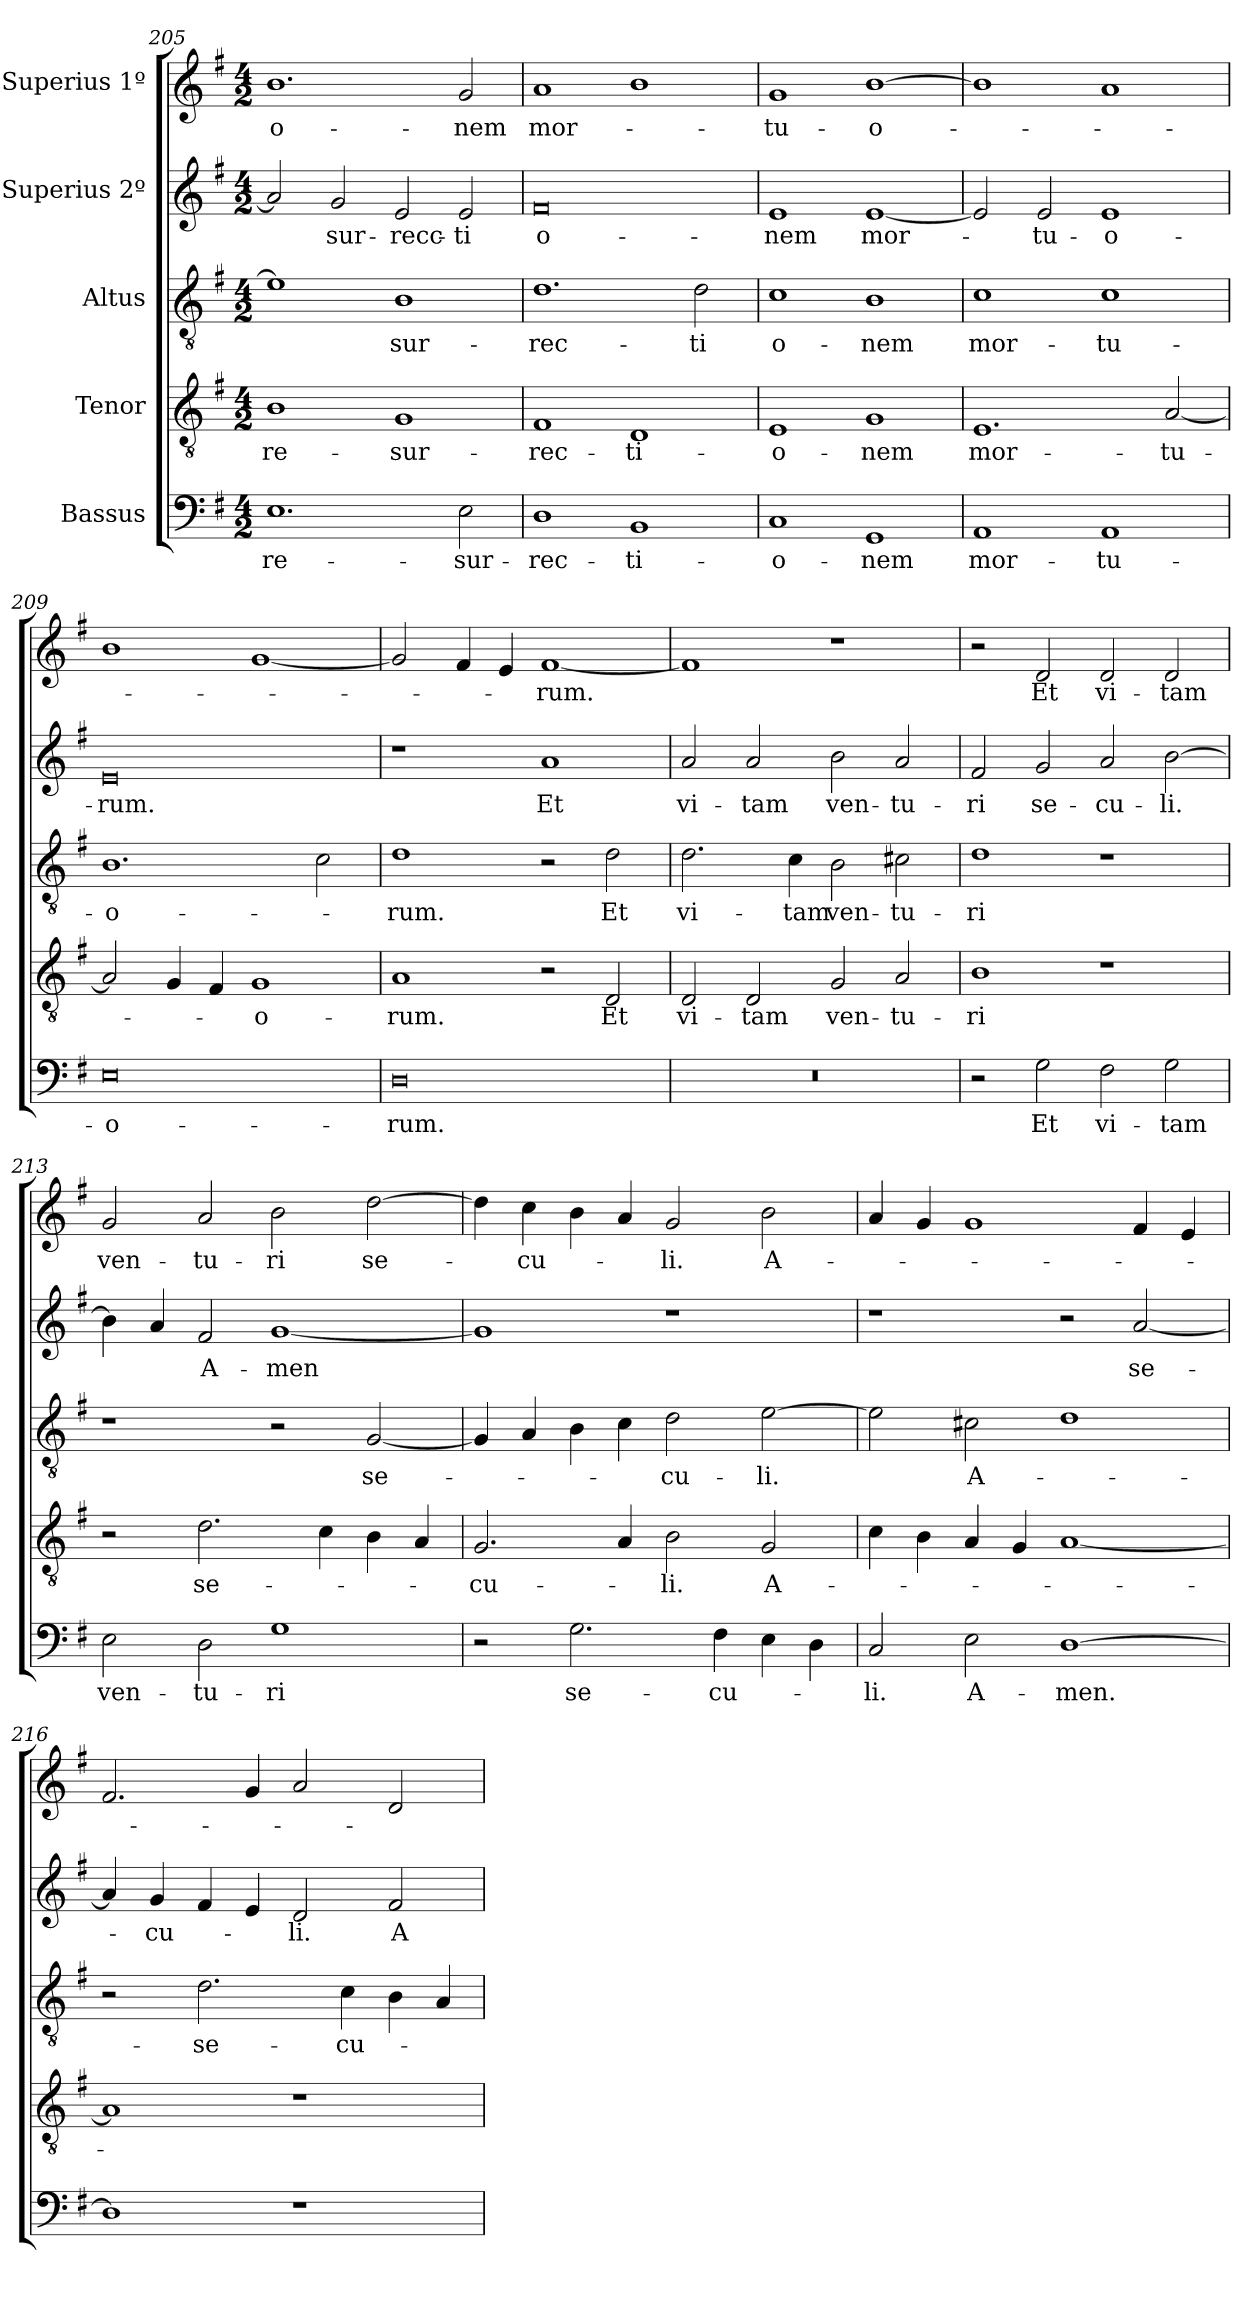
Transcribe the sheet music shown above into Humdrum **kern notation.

**kern	**text	**kern	**text	**kern	**text	**kern	**text	**kern	**text
*part5	*part5	*part4	*part4	*part3	*part3	*part2	*part2	*part1	*part1
*staff5	*staff5	*staff4	*staff4	*staff3	*staff3	*staff2	*staff2	*staff1	*staff1
*I"Bassus	*	*I"Tenor	*	*I"Altus	*	*I"Superius 2º	*	*I"Superius 1º	*
*clefF4	*	*clefGv2	*	*clefGv2	*	*clefG2	*	*clefG2	*
*k[f#]	*	*k[f#]	*	*k[f#]	*	*k[f#]	*	*k[f#]	*
*M4/2	*	*M4/2	*	*M4/2	*	*M4/2	*	*M4/2	*
=205	=205	=205	=205	=205	=205	=205	=205	=205	=205
1.E\	re-	1B\	re-	1e\]	.	2a/]	.	1.b\	-o-
.	.	.	.	.	.	2g/	-sur-	.	.
.	.	1G/	-sur-	1B\	-sur-	2e/	-recc-	.	.
2E\	-sur-	.	.	.	.	2e/	-ti	2g/	-nem
=206	=206	=206	=206	=206	=206	=206	=206	=206	=206
1D\	-rec-	1F#/	-rec-	1.d\	-rec-	0f#/	o-	1a/	mor-
1BB/	-ti-	1D/	-ti-	.	.	.	.	1b\	.
.	.	.	.	2d\	-ti	.	.	.	.
=207	=207	=207	=207	=207	=207	=207	=207	=207	=207
1C/	-o-	1E/	-o-	1c\	o-	1e/	-nem	1g/	-tu-
1GG/	-nem	1G/	-nem	1B\	-nem	[1e/	mor-	[1b\	-o-
=208	=208	=208	=208	=208	=208	=208	=208	=208	=208
1AA/	mor-	1.E/	mor-	1c\	mor-	2e/]	.	1b\]	.
.	.	.	.	.	.	2e/	-tu-	.	.
1AA/	-tu-	.	.	1c\	-tu-	1e/	-o-	1a/	.
.	.	[2A/	-tu-	.	.	.	.	.	.
=209	=209	=209	=209	=209	=209	=209	=209	=209	=209
0E\	-o-	2A/]	.	1.B\	-o-	0e/	-rum.	1b\	.
.	.	4G/	.	.	.	.	.	.	.
.	.	4F#/	.	.	.	.	.	.	.
.	.	1G/	-o-	.	.	.	.	[1g/	.
.	.	.	.	2c\	.	.	.	.	.
=210	=210	=210	=210	=210	=210	=210	=210	=210	=210
0D\	-rum.	1A/	-rum.	1d\	-rum.	1r	.	2g/]	.
.	.	.	.	.	.	.	.	4f#/	.
.	.	.	.	.	.	.	.	4e/	.
.	.	2r	.	2r	.	1a/	Et	[1f#/	-rum.
.	.	2D/	Et	2d\	Et	.	.	.	.
=211	=211	=211	=211	=211	=211	=211	=211	=211	=211
0r	.	2D/	vi-	2.d\	vi-	2a/	vi-	1f#/]	.
.	.	2D/	-tam	.	.	2a/	-tam	.	.
.	.	.	.	4c\	-tam	.	.	.	.
.	.	2G/	ven-	2B\	ven-	2b\	ven-	1r	.
.	.	2A/	-tu-	2c#X\	-tu-	2a/	-tu-	.	.
=212	=212	=212	=212	=212	=212	=212	=212	=212	=212
2r	.	1B\	-ri	1d\	-ri	2f#/	-ri	2r	.
2G\	Et	.	.	.	.	2g/	se-	2d/	Et
2F#\	vi-	1r	.	1r	.	2a/	-cu-	2d/	vi-
2G\	-tam	.	.	.	.	[2b\	-li.	2d/	-tam
=213	=213	=213	=213	=213	=213	=213	=213	=213	=213
2E\	ven-	2r	.	1r	.	4b\]	.	2g/	ven-
.	.	.	.	.	.	4a/	.	.	.
2D\	-tu-	2.d\	se-	.	.	2f#/	A-	2a/	-tu-
1G\	-ri	.	.	2r	.	[1g/	-men	2b\	-ri
.	.	4c\	.	.	.	.	.	.	.
.	.	4B\	.	[2G/	se-	.	.	[2dd\	se-
.	.	4A/	.	.	.	.	.	.	.
=214	=214	=214	=214	=214	=214	=214	=214	=214	=214
2r	.	2.G/	-cu-	4G/]	.	1g/]	.	4dd\]	.
.	.	.	.	4A/	.	.	.	4cc\	-cu-
2.G\	se-	.	.	4B\	.	.	.	4b\	.
.	.	4A/	.	4c\	.	.	.	4a/	.
.	.	2B\	-li.	2d\	-cu-	1r	.	2g/	-li.
4F#\	-cu-	.	.	.	.	.	.	.	.
4E\	.	2G/	A-	[2e\	-li.	.	.	2b\	A-
4D\	.	.	.	.	.	.	.	.	.
=215	=215	=215	=215	=215	=215	=215	=215	=215	=215
2C/	-li.	4c\	.	2e\]	.	1r	.	4a/	.
.	.	4B\	.	.	.	.	.	4g/	.
2E\	A-	4A/	.	2c#X\	A-	.	.	1g/	.
.	.	4G/	.	.	.	.	.	.	.
[1D\	-men.	[1A/	.	1d\	.	2r	.	.	.
.	.	.	.	.	.	[2a/	se-	4f#/	.
.	.	.	.	.	.	.	.	4e/	.
=216	=216	=216	=216	=216	=216	=216	=216	=216	=216
1D\]	.	1A/]	.	2r	.	4a/]	.	2.f#/	.
.	.	.	.	.	.	4g/	-cu-	.	.
.	.	.	.	2.d\	-se-	4f#/	.	.	.
.	.	.	.	.	.	4e/	.	4g/	.
1r	.	1r	.	.	.	2d/	-li.	2a/	.
.	.	.	.	4c\	-cu-	.	.	.	.
.	.	.	.	4B\	.	2f#/	A-	2d/	.
.	.	.	.	4A/	.	.	.	.	.
=	=	=	=	=	=	=	=	=	=
*-	*-	*-	*-	*-	*-	*-	*-	*-	*-
